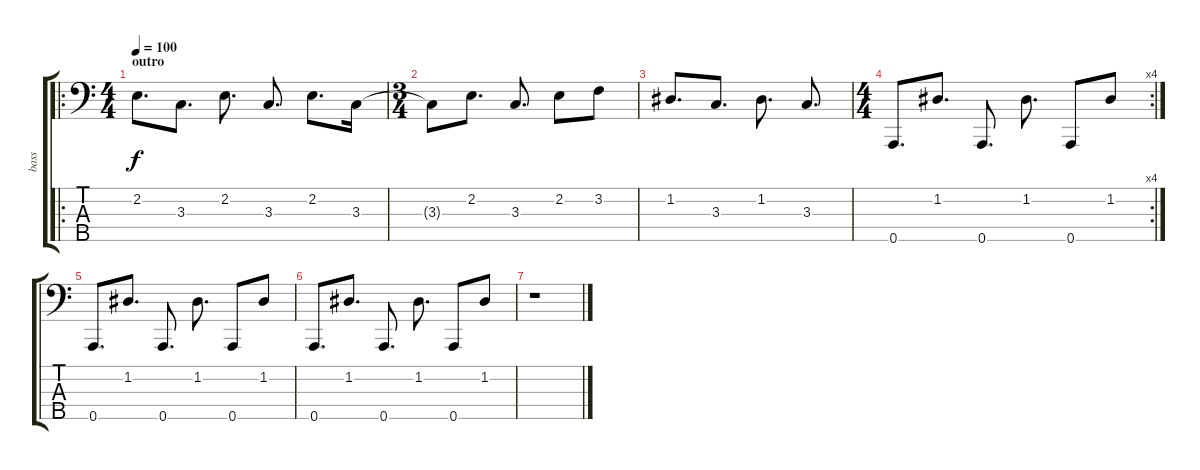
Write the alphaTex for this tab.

\track ("bass" "bass") {instrument electricbasspick}
\staff {score tabs}
\tuning (G2 D2 A1 D1 A0) {hide}
\ro
\ts (4 4)
\section ("" "outro")
\tempo 100
\clef f4
\ks c
2.2.8{d dy f} 3.3.8{d} 2.2.8{d} 3.3.8{d} 2.2.8{d} 3.3.16 |
\ts (3 4)
3.3{t}.8 2.2.8{d} 3.3.8{d} 2.2.8 3.2.8 |
1.2.8{d} 3.3.8{d} 1.2.8{d} 3.3.8{d} |
\rc 4
\ts (4 4)
0.5.8{d} 1.2.8{d} 0.5.8{d} 1.2.8{d} 0.5.8 1.2.8 |
0.5.8{d} 1.2.8{d} 0.5.8{d} 1.2.8{d} 0.5.8 1.2.8 |
0.5.8{d} 1.2.8{d} 0.5.8{d} 1.2.8{d} 0.5.8 1.2.8 |
r.1
